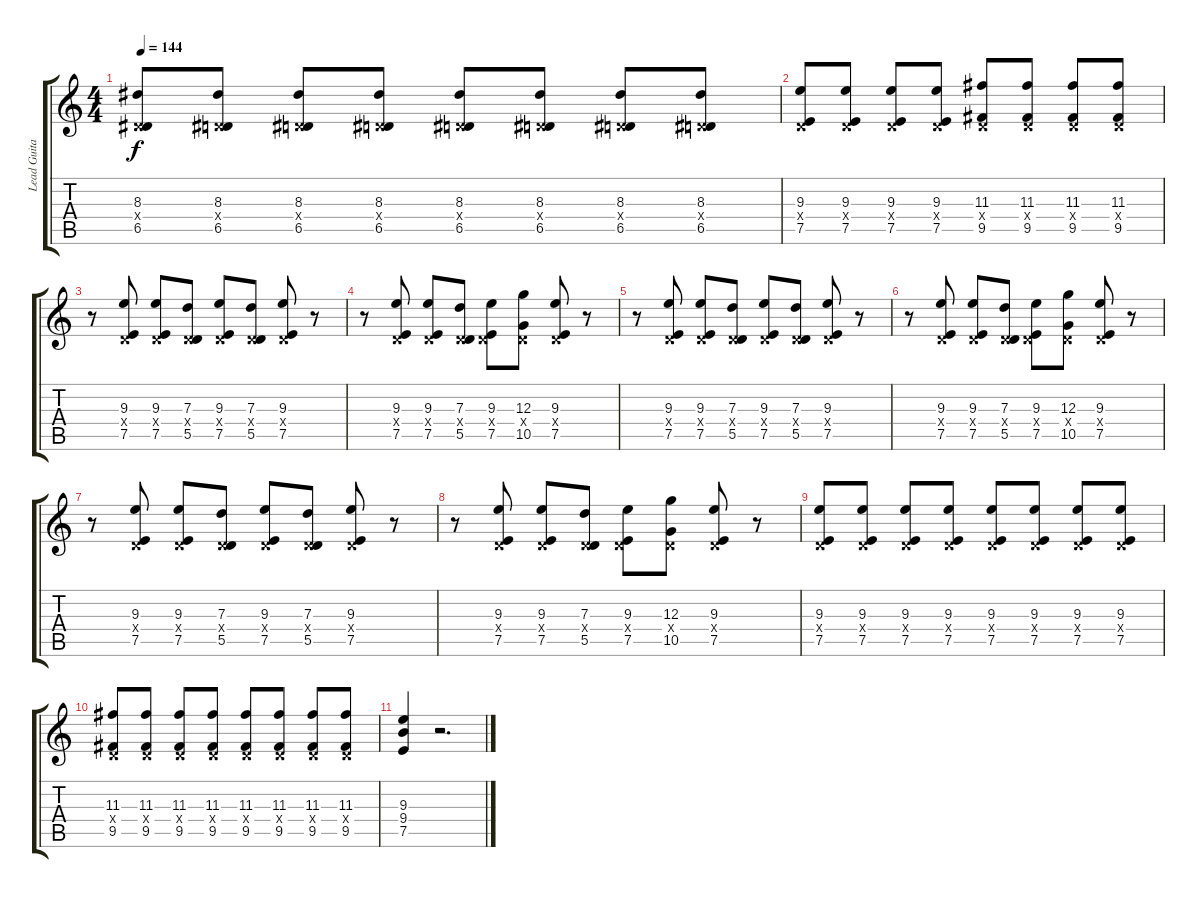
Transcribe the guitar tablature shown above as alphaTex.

\track ("Lead Guitar" "Lead Guita") {instrument overdrivenguitar}
\staff {score tabs}
\tuning (E4 B3 G3 D3 A2 E2) {hide}
\ts (4 4)
\tempo 144
\clef g2
\ks c
(8.3 0.4{x} 6.5).8{dy f} (8.3 0.4{x} 6.5).8 (8.3 0.4{x} 6.5).8 (8.3 0.4{x} 6.5).8 (8.3 0.4{x} 6.5).8 (8.3 0.4{x} 6.5).8 (8.3 0.4{x} 6.5).8 (8.3 0.4{x} 6.5).8 |
(9.3 0.4{x} 7.5).8 (9.3 0.4{x} 7.5).8 (9.3 0.4{x} 7.5).8 (9.3 0.4{x} 7.5).8 (11.3 0.4{x} 9.5).8 (11.3 0.4{x} 9.5).8 (11.3 0.4{x} 9.5).8 (11.3 0.4{x} 9.5).8 |
r.8 (9.3 0.4{x} 7.5).8 (9.3 0.4{x} 7.5).8 (7.3 0.4{x} 5.5).8 (9.3 0.4{x} 7.5).8 (7.3 0.4{x} 5.5).8 (9.3 0.4{x} 7.5).8 r.8 |
r.8 (9.3 0.4{x} 7.5).8 (9.3 0.4{x} 7.5).8 (7.3 0.4{x} 5.5).8 (9.3 0.4{x} 7.5).8 (12.3 0.4{x} 10.5).8 (9.3 0.4{x} 7.5).8 r.8 |
r.8 (9.3 0.4{x} 7.5).8 (9.3 0.4{x} 7.5).8 (7.3 0.4{x} 5.5).8 (9.3 0.4{x} 7.5).8 (7.3 0.4{x} 5.5).8 (9.3 0.4{x} 7.5).8 r.8 |
r.8 (9.3 0.4{x} 7.5).8 (9.3 0.4{x} 7.5).8 (7.3 0.4{x} 5.5).8 (9.3 0.4{x} 7.5).8 (12.3 0.4{x} 10.5).8 (9.3 0.4{x} 7.5).8 r.8 |
r.8 (9.3 0.4{x} 7.5).8 (9.3 0.4{x} 7.5).8 (7.3 0.4{x} 5.5).8 (9.3 0.4{x} 7.5).8 (7.3 0.4{x} 5.5).8 (9.3 0.4{x} 7.5).8 r.8 |
r.8 (9.3 0.4{x} 7.5).8 (9.3 0.4{x} 7.5).8 (7.3 0.4{x} 5.5).8 (9.3 0.4{x} 7.5).8 (12.3 0.4{x} 10.5).8 (9.3 0.4{x} 7.5).8 r.8 |
(9.3 0.4{x} 7.5).8 (9.3 0.4{x} 7.5).8 (9.3 0.4{x} 7.5).8 (9.3 0.4{x} 7.5).8 (9.3 0.4{x} 7.5).8 (9.3 0.4{x} 7.5).8 (9.3 0.4{x} 7.5).8 (9.3 0.4{x} 7.5).8 |
(11.3 0.4{x} 9.5).8 (11.3 0.4{x} 9.5).8 (11.3 0.4{x} 9.5).8 (11.3 0.4{x} 9.5).8 (11.3 0.4{x} 9.5).8 (11.3 0.4{x} 9.5).8 (11.3 0.4{x} 9.5).8 (11.3 0.4{x} 9.5).8 |
(9.3 9.4 7.5).4 r.2{d}
